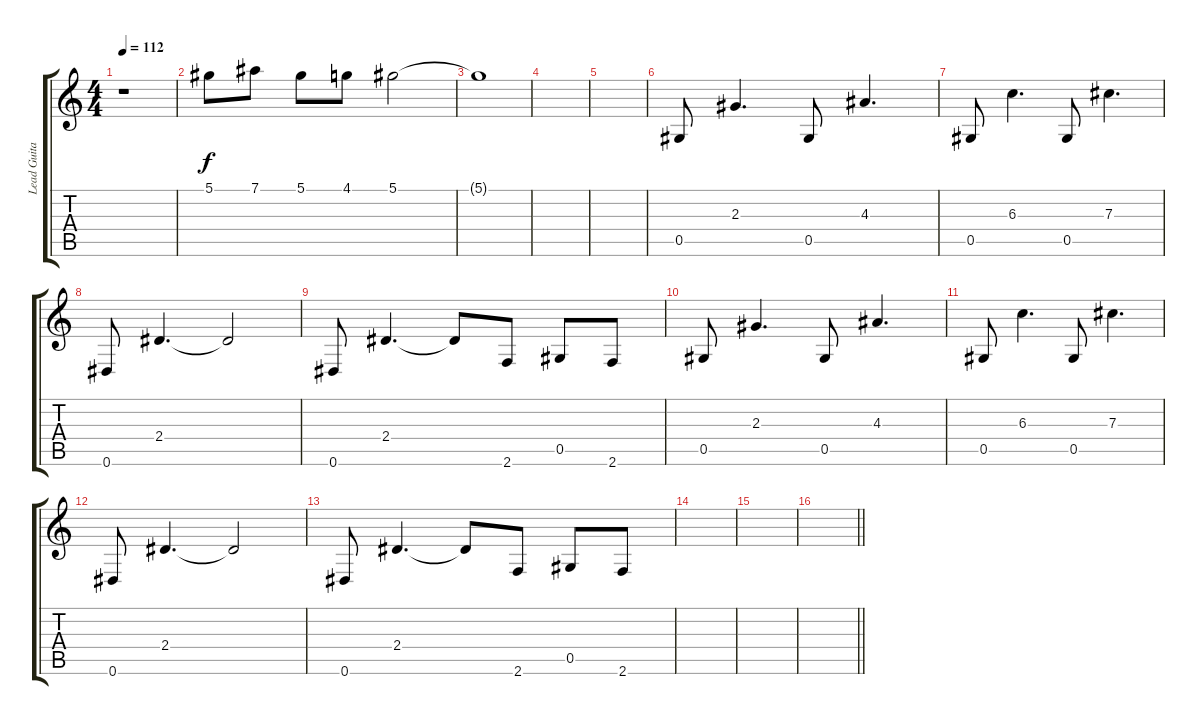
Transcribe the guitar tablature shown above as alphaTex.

\track ("Lead Guitars" "Lead Guita") {instrument distortionguitar}
\staff {score tabs}
\tuning (Eb4 Bb3 Gb3 Db3 Ab2 Eb2) {hide}
\ts (4 4)
\tempo 112
\clef g2
\ks c
r.1{dy f} |
5.1.8 7.1.8 5.1.8 4.1.8 5.1.2 |
5.1{t}.1 |
|
|
0.5.8 2.3.4{d} 0.5.8 4.3.4{d} |
0.5.8 6.3.4{d} 0.5.8 7.3.4{d} |
0.6.8 2.4.4{d} 2.4{t}.2 |
0.6.8 2.4.4{d} 2.4{t}.8 2.6.8 0.5.8 2.6.8 |
0.5.8 2.3.4{d} 0.5.8 4.3.4{d} |
0.5.8 6.3.4{d} 0.5.8 7.3.4{d} |
0.6.8 2.4.4{d} 2.4{t}.2 |
0.6.8 2.4.4{d} 2.4{t}.8 2.6.8 0.5.8 2.6.8 |
|
|
\barLineRight lightlight
